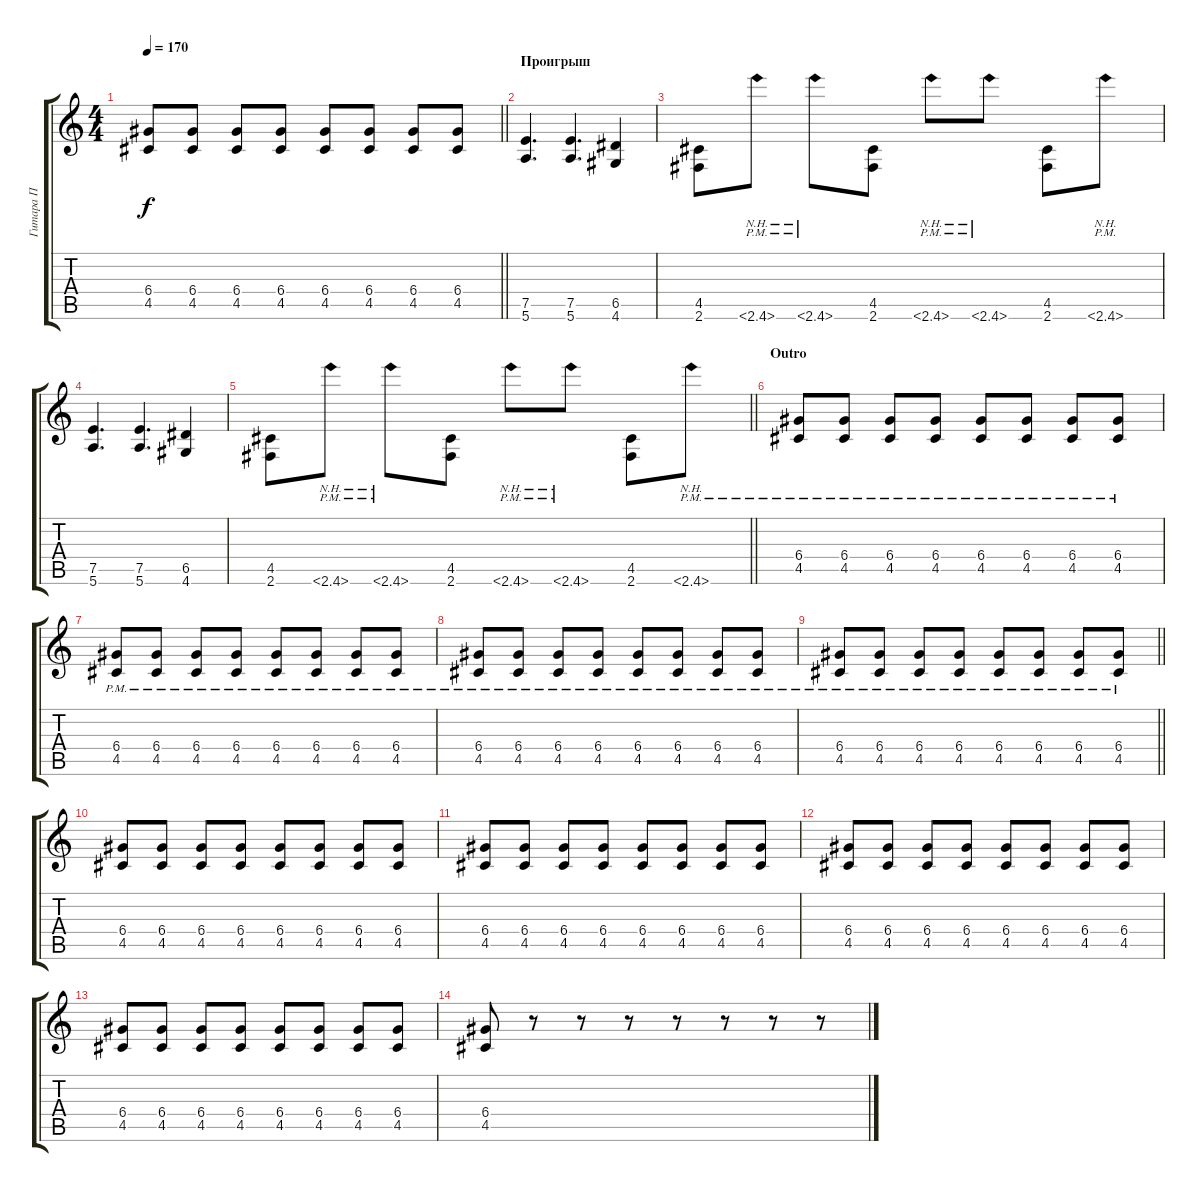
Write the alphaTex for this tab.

\track ("Гитара П" "Гитара П") {instrument overdrivenguitar}
\staff {score tabs}
\tuning (E4 B3 G3 D3 A2 E2) {hide}
\ts (4 4)
\tempo 170
\clef g2
\barLineRight lightlight
\ks c
(6.4 4.5).8{dy f} (6.4 4.5).8 (6.4 4.5).8 (6.4 4.5).8 (6.4 4.5).8 (6.4 4.5).8 (6.4 4.5).8 (6.4 4.5).8 |
\section ("" "Проигрыш")
(7.5 5.6).4{d} (7.5 5.6).4{d} (6.5 4.6).4 |
(4.5 2.6).8 2.6{nh pm}.8 2.6{nh pm}.8 (4.5 2.6).8 2.6{nh pm}.8 2.6{nh pm}.8 (4.5 2.6).8 2.6{nh pm}.8 |
(7.5 5.6).4{d} (7.5 5.6).4{d} (6.5 4.6).4 |
\barLineRight lightlight
(4.5 2.6).8 2.6{nh pm}.8 2.6{nh pm}.8 (4.5 2.6).8 2.6{nh pm}.8 2.6{nh pm}.8 (4.5 2.6).8 2.6{nh pm}.8 |
\section ("" "Outro")
(6.4{pm} 4.5{pm}).8 (6.4{pm} 4.5{pm}).8 (6.4{pm} 4.5{pm}).8 (6.4{pm} 4.5{pm}).8 (6.4{pm} 4.5{pm}).8 (6.4{pm} 4.5{pm}).8 (6.4{pm} 4.5{pm}).8 (6.4{pm} 4.5{pm}).8 |
(6.4{pm} 4.5{pm}).8 (6.4{pm} 4.5{pm}).8 (6.4{pm} 4.5{pm}).8 (6.4{pm} 4.5{pm}).8 (6.4{pm} 4.5{pm}).8 (6.4{pm} 4.5{pm}).8 (6.4{pm} 4.5{pm}).8 (6.4{pm} 4.5{pm}).8 |
(6.4{pm} 4.5{pm}).8 (6.4{pm} 4.5{pm}).8 (6.4{pm} 4.5{pm}).8 (6.4{pm} 4.5{pm}).8 (6.4{pm} 4.5{pm}).8 (6.4{pm} 4.5{pm}).8 (6.4{pm} 4.5{pm}).8 (6.4{pm} 4.5{pm}).8 |
\barLineRight lightlight
(6.4{pm} 4.5{pm}).8 (6.4{pm} 4.5{pm}).8 (6.4{pm} 4.5{pm}).8 (6.4{pm} 4.5{pm}).8 (6.4{pm} 4.5{pm}).8 (6.4{pm} 4.5{pm}).8 (6.4{pm} 4.5{pm}).8 (6.4{pm} 4.5{pm}).8 |
\section ("" " ")
(6.4 4.5).8 (6.4 4.5).8 (6.4 4.5).8 (6.4 4.5).8 (6.4 4.5).8 (6.4 4.5).8 (6.4 4.5).8 (6.4 4.5).8 |
(6.4 4.5).8 (6.4 4.5).8 (6.4 4.5).8 (6.4 4.5).8 (6.4 4.5).8 (6.4 4.5).8 (6.4 4.5).8 (6.4 4.5).8 |
(6.4 4.5).8 (6.4 4.5).8 (6.4 4.5).8 (6.4 4.5).8 (6.4 4.5).8 (6.4 4.5).8 (6.4 4.5).8 (6.4 4.5).8 |
(6.4 4.5).8 (6.4 4.5).8 (6.4 4.5).8 (6.4 4.5).8 (6.4 4.5).8 (6.4 4.5).8 (6.4 4.5).8 (6.4 4.5).8 |
(6.4 4.5).8 r.8 r.8 r.8 r.8 r.8 r.8 r.8
